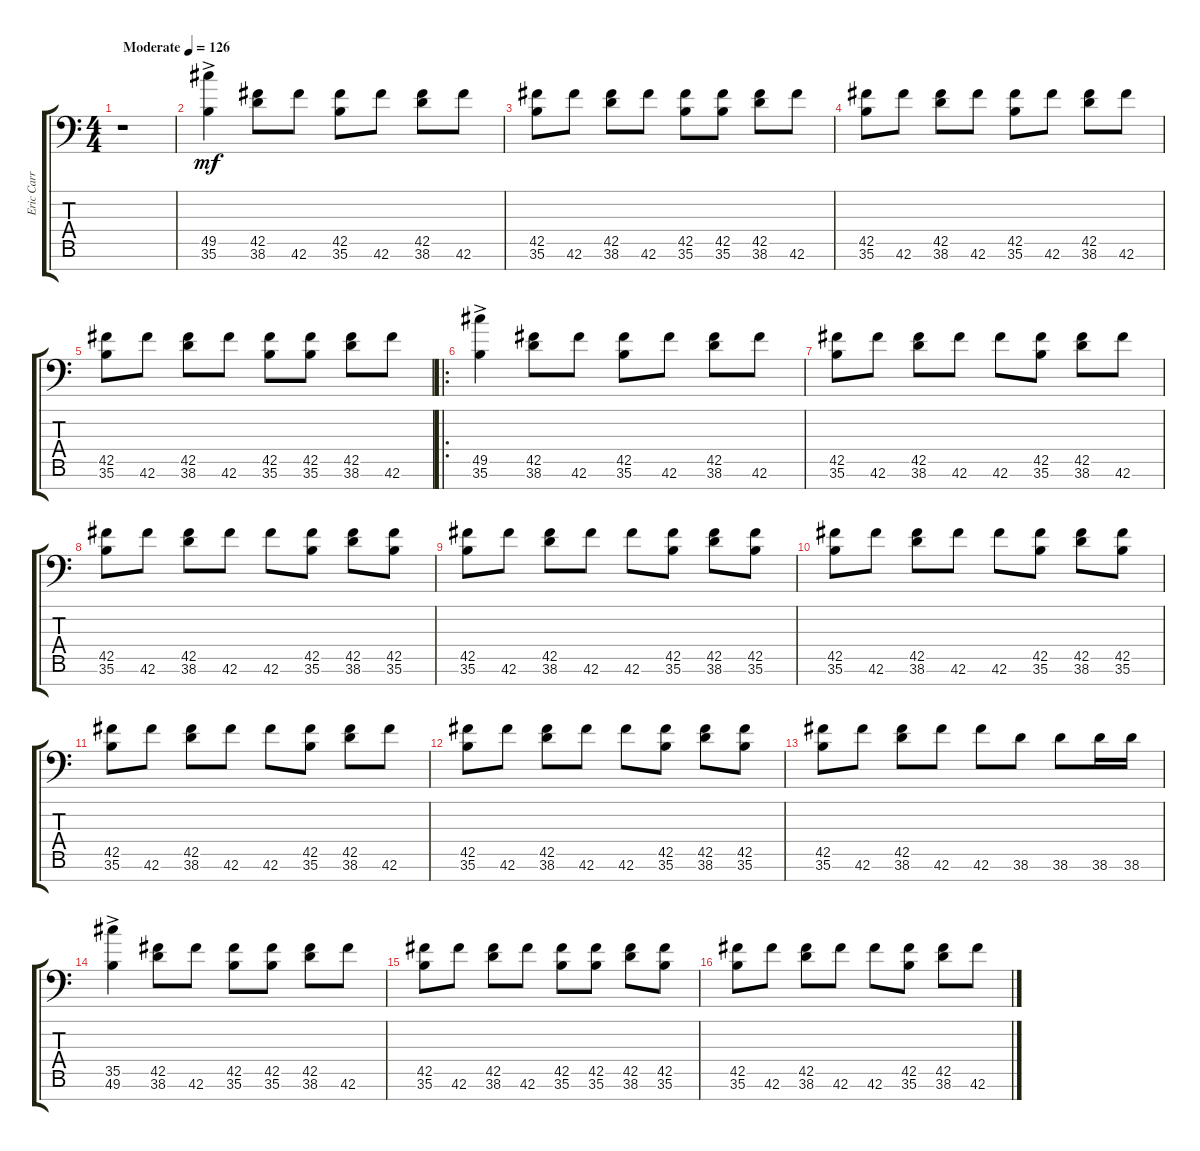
\track ("Eric Carr" "Eric Carr") {instrument acousticgrandpiano}
\staff {score tabs}
\tuning (C-1 C-1 C-1 C-1 C-1 C-1 C-1) {hide}
\ts (4 4)
\tempo (126 "Moderate")
\clef f4
\ks c
r.1{dy mf instrument acousticgrandpiano} |
\section ("" "")
(49.5{ac} 35.6).4 (42.5 38.6).8 42.6.8 (42.5 35.6).8 42.6.8 (42.5 38.6).8 42.6.8 |
(42.5 35.6).8 42.6.8 (42.5 38.6).8 42.6.8 (42.5 35.6).8 (42.5 35.6).8 (42.5 38.6).8 42.6.8 |
(42.5 35.6).8 42.6.8 (42.5 38.6).8 42.6.8 (42.5 35.6).8 42.6.8 (42.5 38.6).8 42.6.8 |
(42.5 35.6).8 42.6.8 (42.5 38.6).8 42.6.8 (42.5 35.6).8 (42.5 35.6).8 (42.5 38.6).8 42.6.8 |
\ro
\section ("" "")
(49.5{ac} 35.6).4 (42.5 38.6).8 42.6.8 (42.5 35.6).8 42.6.8 (42.5 38.6).8 42.6.8 |
(42.5 35.6).8 42.6.8 (42.5 38.6).8 42.6.8 42.6.8 (42.5 35.6).8 (42.5 38.6).8 42.6.8 |
(42.5 35.6).8 42.6.8 (42.5 38.6).8 42.6.8 42.6.8 (42.5 35.6).8 (42.5 38.6).8 (42.5 35.6).8 |
(42.5 35.6).8 42.6.8 (42.5 38.6).8 42.6.8 42.6.8 (42.5 35.6).8 (42.5 38.6).8 (42.5 35.6).8 |
(42.5 35.6).8 42.6.8 (42.5 38.6).8 42.6.8 42.6.8 (42.5 35.6).8 (42.5 38.6).8 (42.5 35.6).8 |
(42.5 35.6).8 42.6.8 (42.5 38.6).8 42.6.8 42.6.8 (42.5 35.6).8 (42.5 38.6).8 42.6.8 |
(42.5 35.6).8 42.6.8 (42.5 38.6).8 42.6.8 42.6.8 (42.5 35.6).8 (42.5 38.6).8 (42.5 35.6).8 |
(42.5 35.6).8 42.6.8 (42.5 38.6).8 42.6.8 42.6.8 38.6.8 38.6.8 38.6.16 38.6.16 |
\section ("" "")
(35.5 49.6{ac}).4 (42.5 38.6).8 42.6.8 (42.5 35.6).8 (42.5 35.6).8 (42.5 38.6).8 42.6.8 |
(42.5 35.6).8 42.6.8 (42.5 38.6).8 42.6.8 (42.5 35.6).8 (42.5 35.6).8 (42.5 38.6).8 (42.5 35.6).8 |
(42.5 35.6).8 42.6.8 (42.5 38.6).8 42.6.8 42.6.8 (42.5 35.6).8 (42.5 38.6).8 42.6.8
